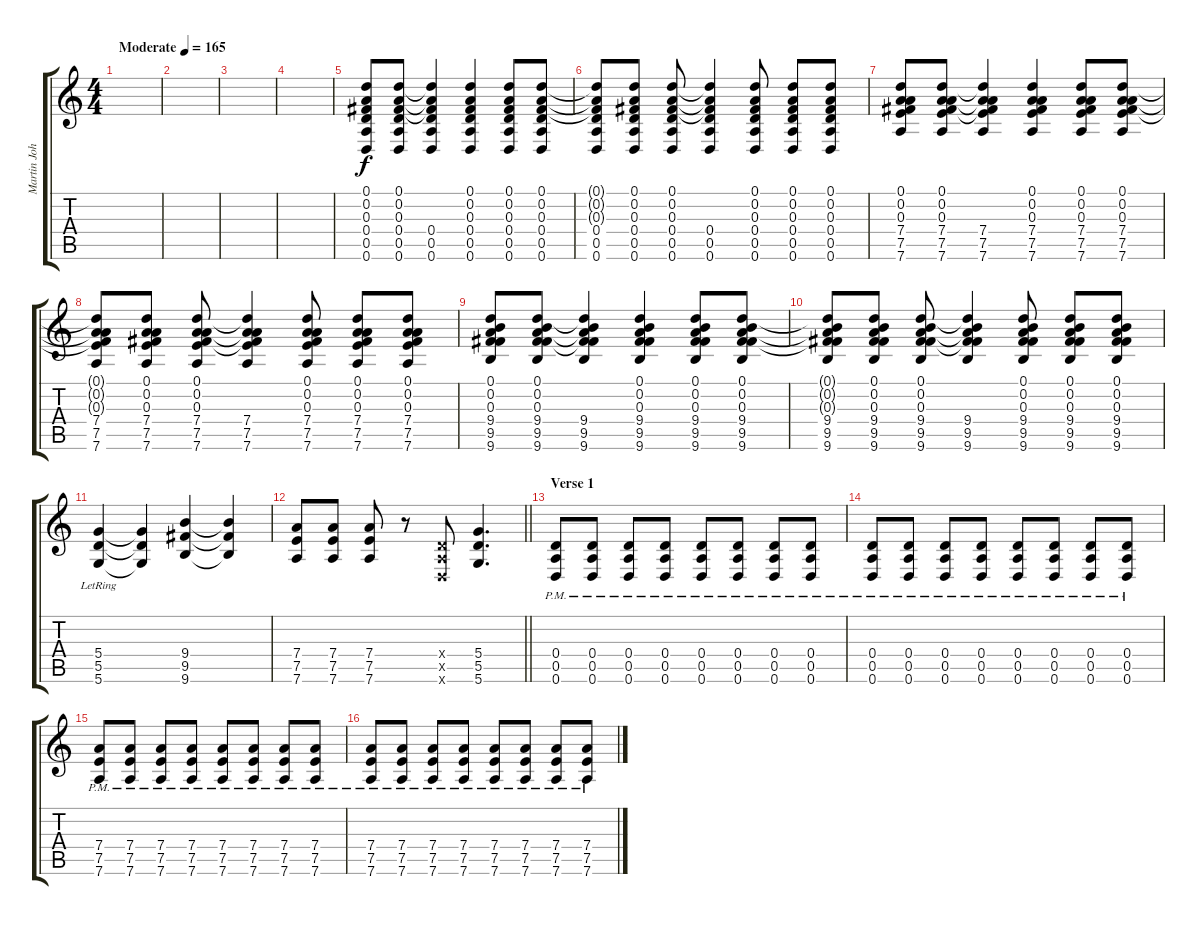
\track ("Martin Johnson (Rhythm Guitar)" "Martin Joh") {instrument overdrivenguitar}
\staff {score tabs}
\tuning (D4 A3 Gb3 D3 A2 D2) {hide}
\ts (4 4)
\tempo (165 "Moderate")
\clef g2
\ks c
|
|
|
|
(0.1 0.2 0.3 0.4 0.5 0.6).8 (0.1 0.2 0.3 0.4 0.5 0.6).8 (0.1{t} 0.2{t} 0.3{t} 0.4 0.5 0.6).4 (0.1 0.2 0.3 0.4 0.5 0.6).4 (0.1 0.2 0.3 0.4 0.5 0.6).8 (0.1 0.2 0.3 0.4 0.5 0.6).8 |
(0.1{t} 0.2{t} 0.3{t} 0.4 0.5 0.6).8 (0.1 0.2 0.3 0.4 0.5 0.6).8 (0.1 0.2 0.3 0.4 0.5 0.6).8 (0.1{t} 0.2{t} 0.3{t} 0.4 0.5 0.6).4 (0.1 0.2 0.3 0.4 0.5 0.6).8 (0.1 0.2 0.3 0.4 0.5 0.6).8 (0.1 0.2 0.3 0.4 0.5 0.6).8 |
(0.1 0.2 0.3 7.4 7.5 7.6).8 (0.1 0.2 0.3 7.4 7.5 7.6).8 (0.1{t} 0.2{t} 0.3{t} 7.4 7.5 7.6).4 (0.1 0.2 0.3 7.4 7.5 7.6).4 (0.1 0.2 0.3 7.4 7.5 7.6).8 (0.1 0.2 0.3 7.4 7.5 7.6).8 |
(0.1{t} 0.2{t} 0.3{t} 7.4 7.5 7.6).8 (0.1 0.2 0.3 7.4 7.5 7.6).8 (0.1 0.2 0.3 7.4 7.5 7.6).8 (0.1{t} 0.2{t} 0.3{t} 7.4 7.5 7.6).4 (0.1 0.2 0.3 7.4 7.5 7.6).8 (0.1 0.2 0.3 7.4 7.5 7.6).8 (0.1 0.2 0.3 7.4 7.5 7.6).8 |
(0.1 0.2 0.3 9.4 9.5 9.6).8 (0.1 0.2 0.3 9.4 9.5 9.6).8 (0.1{t} 0.2{t} 0.3{t} 9.4 9.5 9.6).4 (0.1 0.2 0.3 9.4 9.5 9.6).4 (0.1 0.2 0.3 9.4 9.5 9.6).8 (0.1 0.2 0.3 9.4 9.5 9.6).8 |
(0.1{t} 0.2{t} 0.3{t} 9.4 9.5 9.6).8 (0.1 0.2 0.3 9.4 9.5 9.6).8 (0.1 0.2 0.3 9.4 9.5 9.6).8 (0.1{t} 0.2{t} 0.3{t} 9.4 9.5 9.6).4 (0.1 0.2 0.3 9.4 9.5 9.6).8 (0.1 0.2 0.3 9.4 9.5 9.6).8 (0.1 0.2 0.3 9.4 9.5 9.6).8 |
(5.4{lr} 5.5{lr} 5.6{lr}).4 (5.4{t} 5.5{t} 5.6{t}).4 (9.4 9.5 9.6).4 (9.4{t} 9.5{t} 9.6{t}).4 |
\barLineRight lightlight
(7.4 7.5 7.6).8 (7.4 7.5 7.6).8 (7.4 7.5 7.6).8 r.8 (0.4{x} 0.5{x} 0.6{x}).8 (5.4 5.5 5.6).4{d} |
\section ("" "Verse 1")
(0.4{pm} 0.5{pm} 0.6{pm}).8 (0.4{pm} 0.5{pm} 0.6{pm}).8 (0.4{pm} 0.5{pm} 0.6{pm}).8 (0.4{pm} 0.5{pm} 0.6{pm}).8 (0.4{pm} 0.5{pm} 0.6{pm}).8 (0.4{pm} 0.5{pm} 0.6{pm}).8 (0.4{pm} 0.5{pm} 0.6{pm}).8 (0.4{pm} 0.5{pm} 0.6{pm}).8 |
(0.4{pm} 0.5{pm} 0.6{pm}).8 (0.4{pm} 0.5{pm} 0.6{pm}).8 (0.4{pm} 0.5{pm} 0.6{pm}).8 (0.4{pm} 0.5{pm} 0.6{pm}).8 (0.4{pm} 0.5{pm} 0.6{pm}).8 (0.4{pm} 0.5{pm} 0.6{pm}).8 (0.4{pm} 0.5{pm} 0.6{pm}).8 (0.4{pm} 0.5{pm} 0.6{pm}).8 |
(7.4{pm} 7.5{pm} 7.6{pm}).8 (7.4{pm} 7.5{pm} 7.6{pm}).8 (7.4{pm} 7.5{pm} 7.6{pm}).8 (7.4{pm} 7.5{pm} 7.6{pm}).8 (7.4{pm} 7.5{pm} 7.6{pm}).8 (7.4{pm} 7.5{pm} 7.6{pm}).8 (7.4{pm} 7.5{pm} 7.6{pm}).8 (7.4{pm} 7.5{pm} 7.6{pm}).8 |
(7.4{pm} 7.5{pm} 7.6{pm}).8 (7.4{pm} 7.5{pm} 7.6{pm}).8 (7.4{pm} 7.5{pm} 7.6{pm}).8 (7.4{pm} 7.5{pm} 7.6{pm}).8 (7.4{pm} 7.5{pm} 7.6{pm}).8 (7.4{pm} 7.5{pm} 7.6{pm}).8 (7.4{pm} 7.5{pm} 7.6{pm}).8 (7.4{pm} 7.5{pm} 7.6{pm}).8
